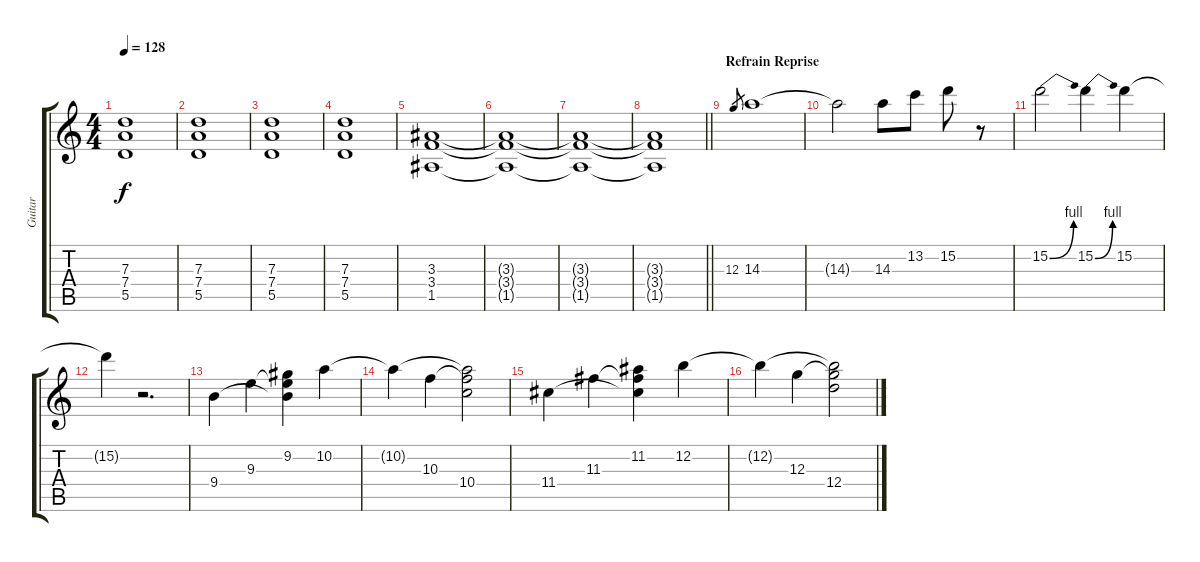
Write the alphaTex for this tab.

\track ("Guitar" "Guitar") {instrument distortionguitar}
\staff {score tabs}
\tuning (E4 B3 G3 D3 A2 E2) {hide}
\ts (4 4)
\tempo 128
\clef g2
\ks c
(7.3 7.4 5.5).1{dy f} |
(7.3 7.4 5.5).1 |
(7.3 7.4 5.5).1 |
(7.3 7.4 5.5).1 |
(3.3 3.4 1.5).1 |
(3.3{t} 3.4{t} 1.5{t}).1 |
(3.3{t} 3.4{t} 1.5{t}).1 |
\barLineRight lightlight
(3.3{t} 3.4{t} 1.5{t}).1 |
\section ("" "Refrain Reprise")
12.3.8{gr} 14.3.1{volume 14} |
14.3{t}.2 14.3.8 13.2.8 15.2.8 r.8 |
15.2{be (bend 0 0 60 4)}.2 15.2{be (bend 0 0 60 4)}.4 15.2.4 |
15.2{t}.4 r.2{d} |
9.4.4 9.3.4 (9.2 9.3{t} 9.4{t}).4 10.2.4 |
10.2{t}.4 10.3.4 (10.2{t} 10.3{t} 10.4).2 |
11.4.4 11.3.4 (11.2 11.3{t} 11.4{t}).4 12.2.4 |
12.2{t}.4 12.3.4 (12.2{t} 12.3{t} 12.4).2
